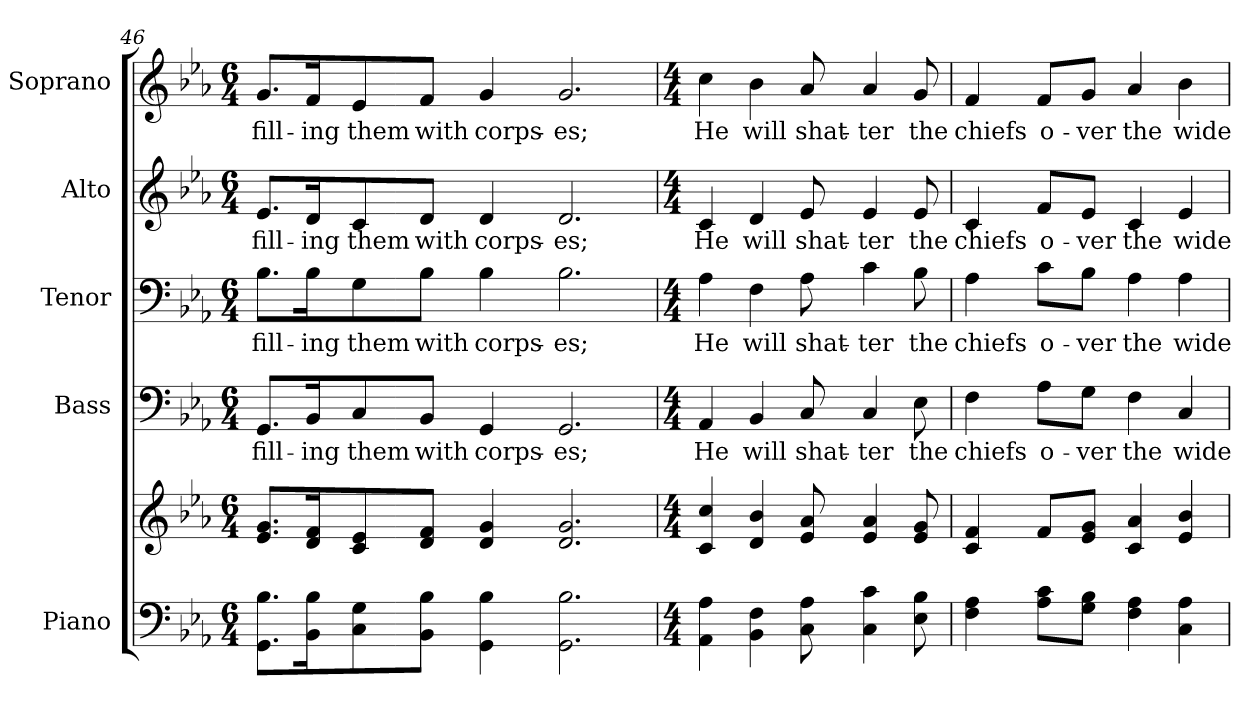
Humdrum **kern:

**kern	**kern	**kern	**text	**kern	**text	**kern	**text	**kern	**text
*part5	*part5	*part4	*part4	*part3	*part3	*part2	*part2	*part1	*part1
*staff6	*staff5	*staff4	*staff4	*staff3	*staff3	*staff2	*staff2	*staff1	*staff1
*I"Piano	*	*I"Bass	*	*I"Tenor	*	*I"Alto	*	*I"Soprano	*
*I'Pno.	*	*I'B.	*	*I'T.	*	*I'A.	*	*I'S.	*
!!LO:PB:g=z
*clefF4	*clefG2	*clefF4	*	*clefF4	*	*clefG2	*	*clefG2	*
*k[b-e-a-]	*k[b-e-a-]	*k[b-e-a-]	*	*k[b-e-a-]	*	*k[b-e-a-]	*	*k[b-e-a-]	*
*E-:	*E-:	*E-:	*	*E-:	*	*E-:	*	*E-:	*
*M6/4	*M6/4	*M6/4	*	*M6/4	*	*M6/4	*	*M6/4	*
=46	=46	=46	=46	=46	=46	=46	=46	=46	=46
!	!	!	!LO:LY:b:color=#000000	!	!	!	!	!	!
!	!	!	!	!	!LO:LY:b:color=#000000	!	!	!	!
!	!	!	!	!	!	!	!LO:LY:b:color=#000000	!	!
!	!	!	!	!	!	!	!	!	!LO:LY:b:color=#000000
8.GGi\ 8.B-i\L	8.e-i/ 8.gi/L	8.GGi/L	fill-	8.B-i\L	fill-	8.e-i/L	fill-	8.gi/L	fill-
!	!	!	!LO:LY:b:color=#000000	!	!	!	!	!	!
!	!	!	!	!	!LO:LY:b:color=#000000	!	!	!	!
!	!	!	!	!	!	!	!LO:LY:b:color=#000000	!	!
!	!	!	!	!	!	!	!	!	!LO:LY:b:color=#000000
16BB-i\ 16B-i\K	16di/ 16fi/K	16BB-i/k	-ing	16B-i\K	-ing	16di/k	-ing	16fi/K	-ing
!	!	!	!LO:LY:b:color=#000000	!	!	!	!	!	!
!	!	!	!	!	!LO:LY:b:color=#000000	!	!	!	!
!	!	!	!	!	!	!	!LO:LY:b:color=#000000	!	!
!	!	!	!	!	!	!	!	!	!LO:LY:b:color=#000000
8Ci\ 8Gi\	8ci/ 8e-i/	8Ci/	them	8Gi\	them	8ci/	them	8e-i/	them
!	!	!	!LO:LY:b:color=#000000	!	!	!	!	!	!
!	!	!	!	!	!LO:LY:b:color=#000000	!	!	!	!
!	!	!	!	!	!	!	!LO:LY:b:color=#000000	!	!
!	!	!	!	!	!	!	!	!	!LO:LY:b:color=#000000
8BB-i\ 8B-i\J	8di/ 8fi/J	8BB-i/J	with	8B-i\J	with	8di/J	with	8fi/J	with
!	!	!	!LO:LY:b:color=#000000	!	!	!	!	!	!
!	!	!	!	!	!LO:LY:b:color=#000000	!	!	!	!
!	!	!	!	!	!	!	!LO:LY:b:color=#000000	!	!
!	!	!	!	!	!	!	!	!	!LO:LY:b:color=#000000
4GGi\ 4B-i	4di/ 4gi	4GGi/	corps-	4B-i\	corps-	4di/	corps-	4gi/	corps-
!	!	!	!LO:LY:b:color=#000000	!	!	!	!	!	!
!	!	!	!	!	!LO:LY:b:color=#000000	!	!	!	!
!	!	!	!	!	!	!	!LO:LY:b:color=#000000	!	!
!	!	!	!	!	!	!	!	!	!LO:LY:b:color=#000000
2.GGi\ 2.B-i	2.di/ 2.gi	2.GGi/	-es;	2.B-i\	-es;	2.di/	-es;	2.gi/	-es;
=47	=47	=47	=47	=47	=47	=47	=47	=47	=47
*M4/4	*M4/4	*M4/4	*	*M4/4	*	*M4/4	*	*M4/4	*
!	!	!	!LO:LY:b:color=#000000	!	!	!	!	!	!
!	!	!	!	!	!LO:LY:b:color=#000000	!	!	!	!
!	!	!	!	!	!	!	!LO:LY:b:color=#000000	!	!
!	!	!	!	!	!	!	!	!	!LO:LY:b:color=#000000
4AA-i\ 4A-i	4ci/ 4cci	4AA-i/	He	4A-i\	He	4ci/	He	4cci\	He
!	!	!	!LO:LY:b:color=#000000	!	!	!	!	!	!
!	!	!	!	!	!LO:LY:b:color=#000000	!	!	!	!
!	!	!	!	!	!	!	!LO:LY:b:color=#000000	!	!
!	!	!	!	!	!	!	!	!	!LO:LY:b:color=#000000
4BB-i\ 4Fi	4di/ 4b-i	4BB-i/	will	4Fi\	will	4di/	will	4b-i\	will
!	!	!	!LO:LY:b:color=#000000	!	!	!	!	!	!
!	!	!	!	!	!LO:LY:b:color=#000000	!	!	!	!
!	!	!	!	!	!	!	!LO:LY:b:color=#000000	!	!
!	!	!	!	!	!	!	!	!	!LO:LY:b:color=#000000
8Ci\ 8A-i	8e-i/ 8a-i	8Ci/	shat-	8A-i\	shat-	8e-i/	shat-	8a-i/	shat-
!	!	!	!LO:LY:b:color=#000000	!	!	!	!	!	!
!	!	!	!	!	!LO:LY:b:color=#000000	!	!	!	!
!	!	!	!	!	!	!	!LO:LY:b:color=#000000	!	!
!	!	!	!	!	!	!	!	!	!LO:LY:b:color=#000000
4Ci\ 4ci	4e-i/ 4a-i	4Ci/	-ter	4ci\	-ter	4e-i/	-ter	4a-i/	-ter
!	!	!	!LO:LY:b:color=#000000	!	!	!	!	!	!
!	!	!	!	!	!LO:LY:b:color=#000000	!	!	!	!
!	!	!	!	!	!	!	!LO:LY:b:color=#000000	!	!
!	!	!	!	!	!	!	!	!	!LO:LY:b:color=#000000
8E-i\ 8B-i	8e-i/ 8gi	8E-i\	the	8B-i\	the	8e-i/	the	8gi/	the
=48	=48	=48	=48	=48	=48	=48	=48	=48	=48
!	!	!	!LO:LY:b:color=#000000	!	!	!	!	!	!
!	!	!	!	!	!LO:LY:b:color=#000000	!	!	!	!
!	!	!	!	!	!	!	!LO:LY:b:color=#000000	!	!
!	!	!	!	!	!	!	!	!	!LO:LY:b:color=#000000
4Fi\ 4A-i	4ci/ 4fi	4Fi\	chiefs	4A-i\	chiefs	4ci/	chiefs	4fi/	chiefs
!	!	!	!LO:LY:b:color=#000000	!	!	!	!	!	!
!	!	!	!	!	!LO:LY:b:color=#000000	!	!	!	!
!	!	!	!	!	!	!	!LO:LY:b:color=#000000	!	!
!	!	!	!	!	!	!	!	!	!LO:LY:b:color=#000000
8A-i\ 8ci\L	8fi/L	8A-i\L	o-	8ci\L	o-	8fi/L	o-	8fi/L	o-
!	!	!	!LO:LY:b:color=#000000	!	!	!	!	!	!
!	!	!	!	!	!LO:LY:b:color=#000000	!	!	!	!
!	!	!	!	!	!	!	!LO:LY:b:color=#000000	!	!
!	!	!	!	!	!	!	!	!	!LO:LY:b:color=#000000
8Gi\ 8B-i\J	8e-i/ 8gi/J	8Gi\J	-ver	8B-i\J	-ver	8e-i/J	-ver	8gi/J	-ver
!	!	!	!LO:LY:b:color=#000000	!	!	!	!	!	!
!	!	!	!	!	!LO:LY:b:color=#000000	!	!	!	!
!	!	!	!	!	!	!	!LO:LY:b:color=#000000	!	!
!	!	!	!	!	!	!	!	!	!LO:LY:b:color=#000000
4Fi\ 4A-i	4ci/ 4a-i	4Fi\	the	4A-i\	the	4ci/	the	4a-i/	the
!	!	!	!LO:LY:b:color=#000000	!	!	!	!	!	!
!	!	!	!	!	!LO:LY:b:color=#000000	!	!	!	!
!	!	!	!	!	!	!	!LO:LY:b:color=#000000	!	!
!	!	!	!	!	!	!	!	!	!LO:LY:b:color=#000000
4Ci\ 4A-i	4e-i/ 4b-i	4Ci/	wide	4A-i\	wide	4e-i/	wide	4b-i\	wide
=	=	=	=	=	=	=	=	=	=
*-	*-	*-	*-	*-	*-	*-	*-	*-	*-
